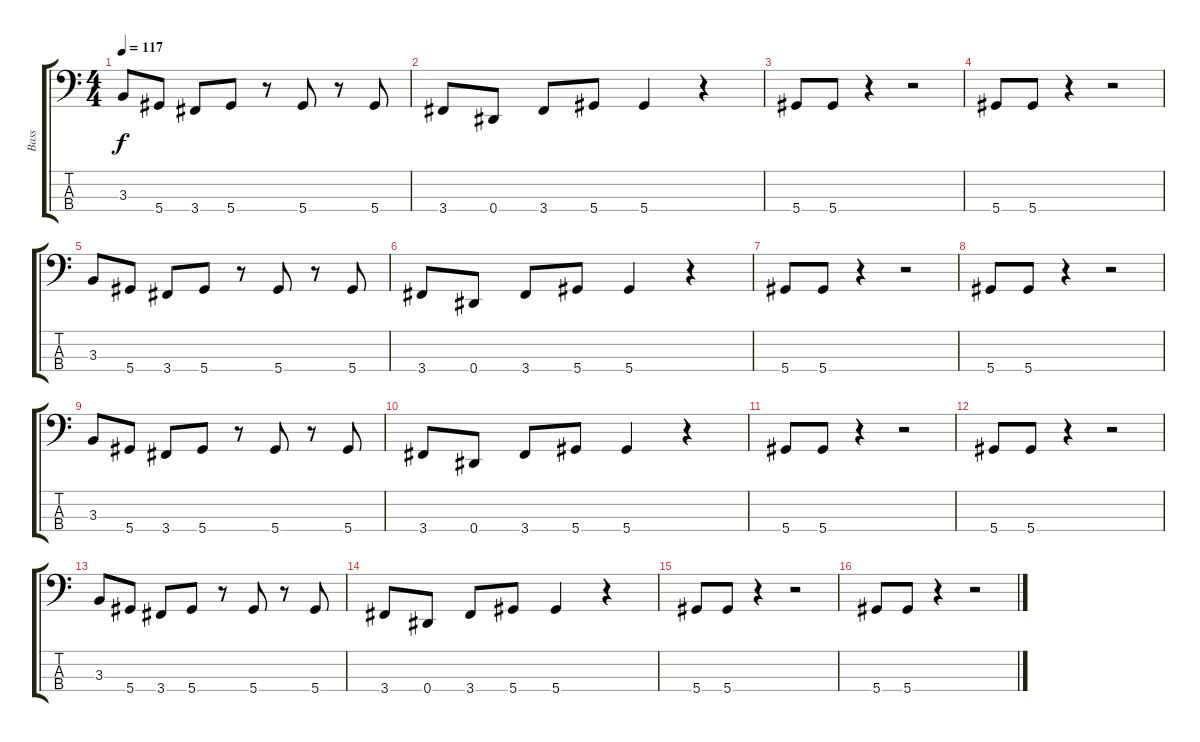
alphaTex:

\track ("Bass" "Bass") {instrument electricbasspick}
\staff {score tabs}
\tuning (Gb2 Db2 Ab1 Eb1) {hide}
\ts (4 4)
\tempo 117
\clef f4
\ks c
3.3.8{dy f} 5.4.8 3.4.8 5.4.8 r.8 5.4.8 r.8 5.4.8 |
3.4.8 0.4.8 3.4.8 5.4.8 5.4.4 r.4 |
5.4.8 5.4.8 r.4 r.2 |
5.4.8 5.4.8 r.4 r.2 |
3.3.8 5.4.8 3.4.8 5.4.8 r.8 5.4.8 r.8 5.4.8 |
3.4.8 0.4.8 3.4.8 5.4.8 5.4.4 r.4 |
5.4.8 5.4.8 r.4 r.2 |
5.4.8 5.4.8 r.4 r.2 |
3.3.8 5.4.8 3.4.8 5.4.8 r.8 5.4.8 r.8 5.4.8 |
3.4.8 0.4.8 3.4.8 5.4.8 5.4.4 r.4 |
5.4.8 5.4.8 r.4 r.2 |
5.4.8 5.4.8 r.4 r.2 |
3.3.8 5.4.8 3.4.8 5.4.8 r.8 5.4.8 r.8 5.4.8 |
3.4.8 0.4.8 3.4.8 5.4.8 5.4.4 r.4 |
5.4.8 5.4.8 r.4 r.2 |
5.4.8 5.4.8 r.4 r.2
